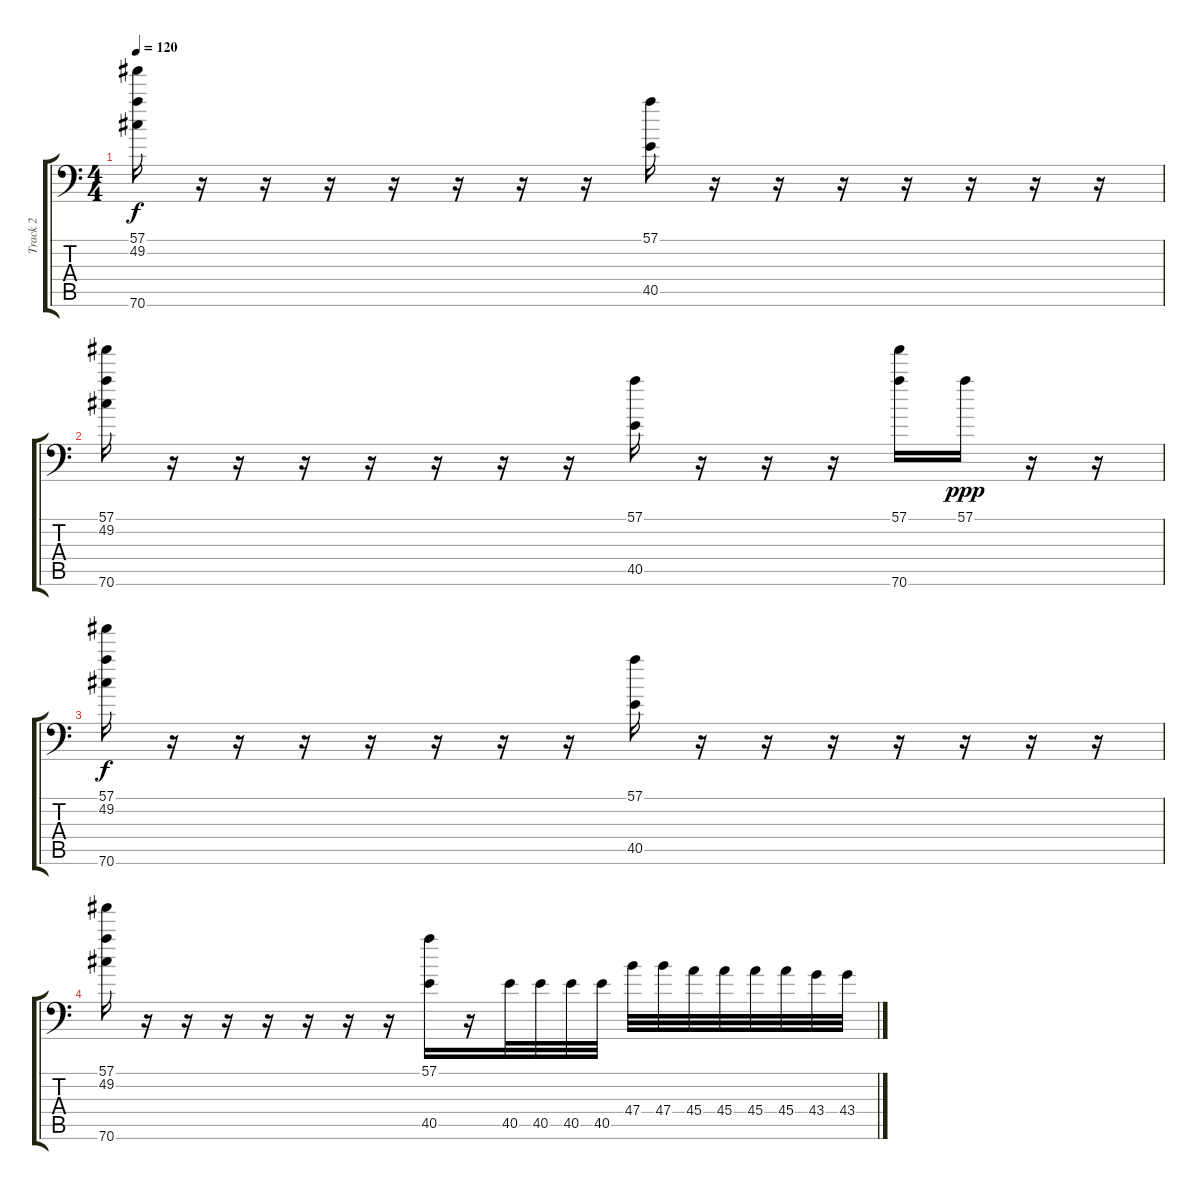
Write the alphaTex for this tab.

\track ("Track 2" "Track 2") {instrument acousticgrandpiano}
\staff {score tabs}
\tuning (C-1 C-1 C-1 C-1 C-1 C-1) {hide}
\ts (4 4)
\tempo 120
\clef f4
\ks c
(57.1 49.2 70.6).16{dy f} r.16 r.16 r.16 r.16 r.16 r.16 r.16 (57.1 40.5).16 r.16 r.16 r.16 r.16 r.16 r.16 r.16 |
(57.1 49.2 70.6).16 r.16 r.16 r.16 r.16 r.16 r.16 r.16 (57.1 40.5).16 r.16 r.16 r.16 (57.1 70.6).16 57.1.16{dy ppp} r.16 r.16 |
(57.1 49.2 70.6).16{dy f} r.16 r.16 r.16 r.16 r.16 r.16 r.16 (57.1 40.5).16 r.16 r.16 r.16 r.16 r.16 r.16 r.16 |
(57.1 49.2 70.6).16 r.16 r.16 r.16 r.16 r.16 r.16 r.16 (57.1 40.5).16 r.16 40.5.32 40.5.32 40.5.32 40.5.32 47.4.32 47.4.32 45.4.32 45.4.32 45.4.32 45.4.32 43.4.32 43.4.32
